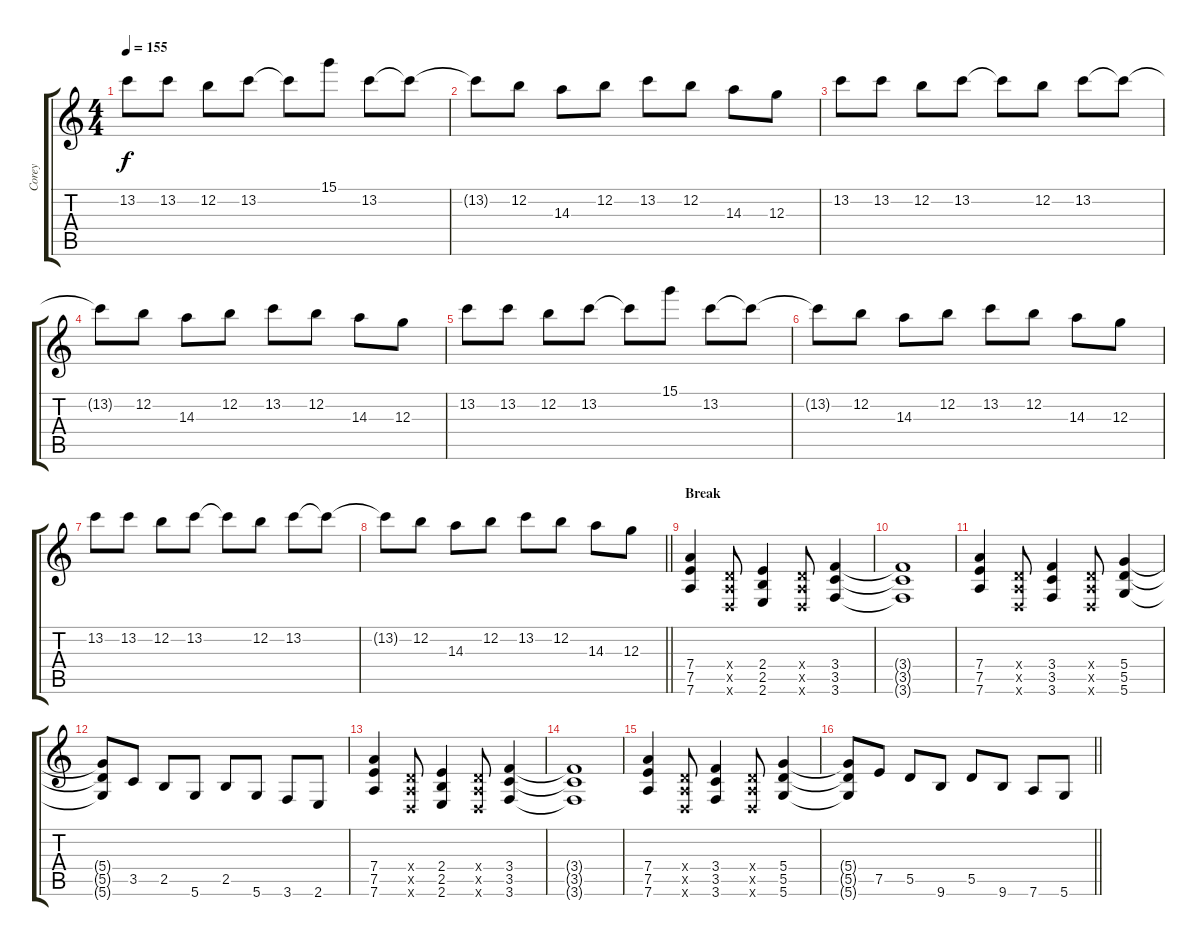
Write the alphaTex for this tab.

\track ("Corey" "Corey") {instrument distortionguitar}
\staff {score tabs}
\tuning (E4 B3 G3 D3 A2 D2) {hide}
\ts (4 4)
\tempo 155
\clef g2
\ks c
13.2.8{dy f} 13.2.8 12.2.8 13.2.8 13.2{t}.8 15.1.8 13.2.8 13.2{t}.8 |
13.2{t}.8 12.2.8 14.3.8 12.2.8 13.2.8 12.2.8 14.3.8 12.3.8 |
13.2.8 13.2.8 12.2.8 13.2.8 13.2{t}.8 12.2.8 13.2.8 13.2{t}.8 |
13.2{t}.8 12.2.8 14.3.8 12.2.8 13.2.8 12.2.8 14.3.8 12.3.8 |
13.2.8 13.2.8 12.2.8 13.2.8 13.2{t}.8 15.1.8 13.2.8 13.2{t}.8 |
13.2{t}.8 12.2.8 14.3.8 12.2.8 13.2.8 12.2.8 14.3.8 12.3.8 |
13.2.8 13.2.8 12.2.8 13.2.8 13.2{t}.8 12.2.8 13.2.8 13.2{t}.8 |
\barLineRight lightlight
13.2{t}.8 12.2.8 14.3.8 12.2.8 13.2.8 12.2.8 14.3.8 12.3.8 |
\section ("" "Break")
(7.4 7.5 7.6).4 (0.4{x} 0.5{x} 0.6{x}).8 (2.4 2.5 2.6).4 (0.4{x} 0.5{x} 0.6{x}).8 (3.4 3.5 3.6).4 |
(3.4{t} 3.5{t} 3.6{t}).1 |
(7.4 7.5 7.6).4 (0.4{x} 0.5{x} 0.6{x}).8 (3.4 3.5 3.6).4 (0.4{x} 0.5{x} 0.6{x}).8 (5.4 5.5 5.6).4 |
(5.4{t} 5.5{t} 5.6{t}).8 3.5.8 2.5.8 5.6.8 2.5.8 5.6.8 3.6.8 2.6.8 |
(7.4 7.5 7.6).4 (0.4{x} 0.5{x} 0.6{x}).8 (2.4 2.5 2.6).4 (0.4{x} 0.5{x} 0.6{x}).8 (3.4 3.5 3.6).4 |
(3.4{t} 3.5{t} 3.6{t}).1 |
(7.4 7.5 7.6).4 (0.4{x} 0.5{x} 0.6{x}).8 (3.4 3.5 3.6).4 (0.4{x} 0.5{x} 0.6{x}).8 (5.4 5.5 5.6).4 |
\barLineRight lightlight
(5.4{t} 5.5{t} 5.6{t}).8 7.5.8 5.5.8 9.6.8 5.5.8 9.6.8 7.6.8 5.6.8
